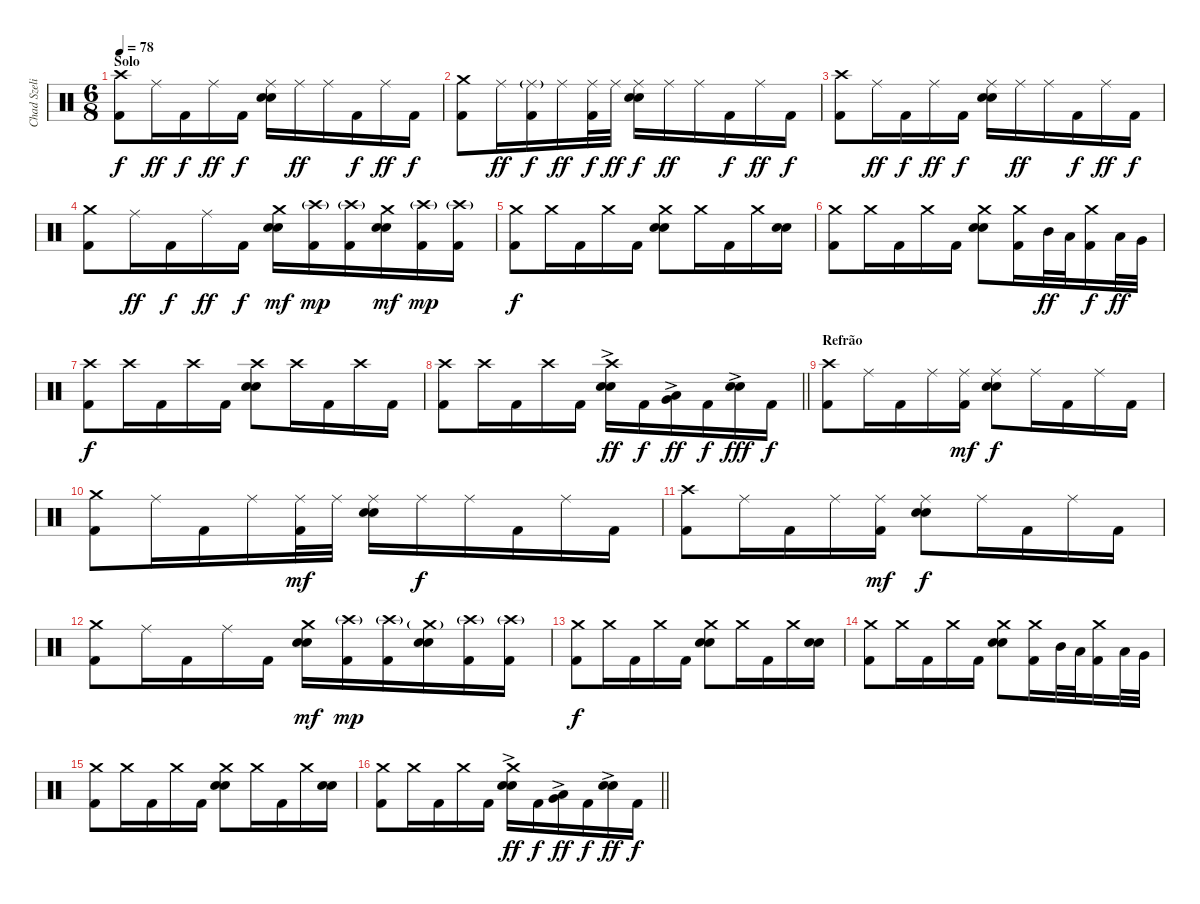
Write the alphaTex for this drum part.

\track ("Chad Szeliga" "Chad Szeli") {instrument percussion}
\staff {score}
\articulation defaults
\ts (6 8)
\section ("" "Solo")
\tempo 78
\clef neutral
\ks c
("Crash high (hit)" "Kick (hit) 2").8{dy f} "Ride (middle)".16{dy ff} "Kick (hit) 2".16{dy f} "Ride (middle)".16{dy ff} "Kick (hit) 2".16{dy f} ("Ride (middle)" "Electric Snare (hit)" "Snare (hit) 2").16 "Ride (middle)".16{dy ff} "Ride (middle)".16 "Kick (hit) 2".16{dy f} "Ride (middle)".16{dy ff} "Kick (hit) 2".16{dy f} |
("Crash medium (hit)" "Kick (hit) 2").8 "Ride (middle)".16{dy ff} ("Ride (middle)"{g} "Kick (hit) 2").16{dy f} "Ride (middle)".16{dy ff} ("Ride (middle)" "Kick (hit) 2").32{dy f} "Ride (middle)".32{dy ff} ("Ride (middle)" "Electric Snare (hit)" "Snare (hit) 2").16{dy f} "Ride (middle)".16{dy ff} "Ride (middle)".16 "Kick (hit) 2".16{dy f} "Ride (middle)".16{dy ff} "Kick (hit) 2".16{dy f} |
("Crash high (hit)" "Kick (hit) 2").8 "Ride (middle)".16{dy ff} "Kick (hit) 2".16{dy f} "Ride (middle)".16{dy ff} "Kick (hit) 2".16{dy f} ("Ride (middle)" "Electric Snare (hit)" "Snare (hit) 2").16 "Ride (middle)".16{dy ff} "Ride (middle)".16 "Kick (hit) 2".16{dy f} "Ride (middle)".16{dy ff} "Kick (hit) 2".16{dy f} |
("Crash medium (hit)" "Kick (hit) 2").8 "Ride (middle)".16{dy ff} "Kick (hit) 2".16{dy f} "Ride (middle)".16{dy ff} "Kick (hit) 2".16{dy f} ("Crash medium (hit)" "Electric Snare (hit)" "Snare (hit) 2").16{dy mf} ("Crash high (hit)"{g} "Kick (hit) 2").16{dy mp} ("Crash high (hit)"{g} "Kick (hit) 2").16 ("Crash medium (hit)" "Electric Snare (hit)" "Snare (hit) 2").16{dy mf} ("Crash high (hit)"{g} "Kick (hit) 2").16{dy mp} ("Crash high (hit)"{g} "Kick (hit) 2").16 |
("Crash medium (hit)" "Kick (hit) 2").8{dy f} "Crash medium (hit)".16 "Kick (hit) 2".16 "Crash medium (hit)".16 "Kick (hit) 2".16 ("Crash medium (hit)" "Electric Snare (hit)" "Snare (hit) 2").8 "Crash medium (hit)".16 "Kick (hit) 2".16 "Crash medium (hit)".16 ("Electric Snare (hit)" "Snare (hit) 2").16 |
("Crash medium (hit)" "Kick (hit) 2").8 "Crash medium (hit)".16 "Kick (hit) 2".16 "Crash medium (hit)".16 "Kick (hit) 2".16 ("Crash medium (hit)" "Electric Snare (hit)" "Snare (hit) 2").8 ("Crash medium (hit)" "Kick (hit) 2").16 "Mid Tom (hit)".32{dy ff} "Low Tom (hit)".32 ("Crash medium (hit)" "Kick (hit) 2").16{dy f} "Low Tom (hit)".32{dy ff} "Very Low Tom (hit)".32 |
("Crash high (hit)" "Kick (hit) 2").8{dy f} "Crash high (hit)".16 "Kick (hit) 2".16 "Crash high (hit)".16 "Kick (hit) 2".16 ("Crash high (hit)" "Electric Snare (hit)" "Snare (hit) 2").8 "Crash high (hit)".16 "Kick (hit) 2".16 "Crash high (hit)".16 "Kick (hit) 2".16 |
\barLineRight lightlight
("Crash high (hit)" "Kick (hit) 2").8 "Crash high (hit)".16 "Kick (hit) 2".16 "Crash high (hit)".16 "Kick (hit) 2".16 ("Crash high (hit)" "Electric Snare (hit)"{ac} "Snare (hit) 2"{ac}).16{dy ff} "Kick (hit) 2".16{dy f} ("Low Tom (hit)" "Very Low Tom (hit)"{ac}).16{dy ff} "Kick (hit) 2".16{dy f} ("Electric Snare (hit)"{ac} "Snare (hit) 2"{ac}).16{dy fff} "Kick (hit) 2".16{dy f} |
\section ("" "Refrão")
("Crash high (hit)" "Kick (hit) 2").8 "Ride (middle)".16 "Kick (hit) 2".16 "Ride (middle)".16 ("Ride (middle)" "Kick (hit) 2").16{dy mf} ("Ride (middle)" "Electric Snare (hit)" "Snare (hit) 2").8{dy f} "Ride (middle)".16 "Kick (hit) 2".16 "Ride (middle)".16 "Kick (hit) 2".16 |
("Crash medium (hit)" "Kick (hit) 2").8 "Ride (middle)".16 "Kick (hit) 2".16 "Ride (middle)".16 ("Ride (middle)" "Kick (hit) 2").32{dy mf} "Ride (middle)".32 ("Ride (middle)" "Electric Snare (hit)" "Snare (hit) 2").16 "Ride (middle)".16{dy f} "Ride (middle)".16 "Kick (hit) 2".16 "Ride (middle)".16 "Kick (hit) 2".16 |
("Crash high (hit)" "Kick (hit) 2").8 "Ride (middle)".16 "Kick (hit) 2".16 "Ride (middle)".16 ("Ride (middle)" "Kick (hit) 2").16{dy mf} ("Ride (middle)" "Electric Snare (hit)" "Snare (hit) 2").8{dy f} "Ride (middle)".16 "Kick (hit) 2".16 "Ride (middle)".16 "Kick (hit) 2".16 |
("Crash medium (hit)" "Kick (hit) 2").8 "Ride (middle)".16 "Kick (hit) 2".16 "Ride (middle)".16 "Kick (hit) 2".16 ("Crash medium (hit)" "Electric Snare (hit)" "Snare (hit) 2").16{dy mf} ("Crash high (hit)"{g} "Kick (hit) 2").16{dy mp} ("Crash high (hit)"{g} "Kick (hit) 2").16 ("Crash medium (hit)"{g} "Electric Snare (hit)" "Snare (hit) 2").16 ("Crash high (hit)"{g} "Kick (hit) 2").16 ("Crash high (hit)"{g} "Kick (hit) 2").16 |
("Crash medium (hit)" "Kick (hit) 2").8{dy f} "Crash medium (hit)".16 "Kick (hit) 2".16 "Crash medium (hit)".16 "Kick (hit) 2".16 ("Crash medium (hit)" "Electric Snare (hit)" "Snare (hit) 2").8 "Crash medium (hit)".16 "Kick (hit) 2".16 "Crash medium (hit)".16 ("Electric Snare (hit)" "Snare (hit) 2").16 |
("Crash medium (hit)" "Kick (hit) 2").8 "Crash medium (hit)".16 "Kick (hit) 2".16 "Crash medium (hit)".16 "Kick (hit) 2".16 ("Crash medium (hit)" "Electric Snare (hit)" "Snare (hit) 2").8 ("Crash medium (hit)" "Kick (hit) 2").16 "Mid Tom (hit)".32 "Low Tom (hit)".32 ("Crash medium (hit)" "Kick (hit) 2").16 "Low Tom (hit)".32 "Very Low Tom (hit)".32 |
("Crash medium (hit)" "Kick (hit) 2").8 "Crash medium (hit)".16 "Kick (hit) 2".16 "Crash medium (hit)".16 "Kick (hit) 2".16 ("Crash medium (hit)" "Electric Snare (hit)" "Snare (hit) 2").8 "Crash medium (hit)".16 "Kick (hit) 2".16 "Crash medium (hit)".16 ("Electric Snare (hit)" "Snare (hit) 2").16 |
\barLineRight lightlight
("Crash medium (hit)" "Kick (hit) 2").8 "Crash medium (hit)".16 "Kick (hit) 2".16 "Crash medium (hit)".16 "Kick (hit) 2".16 ("Crash medium (hit)" "Electric Snare (hit)"{ac} "Snare (hit) 2"{ac}).16{dy ff} "Kick (hit) 2".16{dy f} ("Low Tom (hit)" "Very Low Tom (hit)"{ac}).16{dy ff} "Kick (hit) 2".16{dy f} ("Electric Snare (hit)"{ac} "Snare (hit) 2"{ac}).16{dy ff} "Kick (hit) 2".16{dy f}
